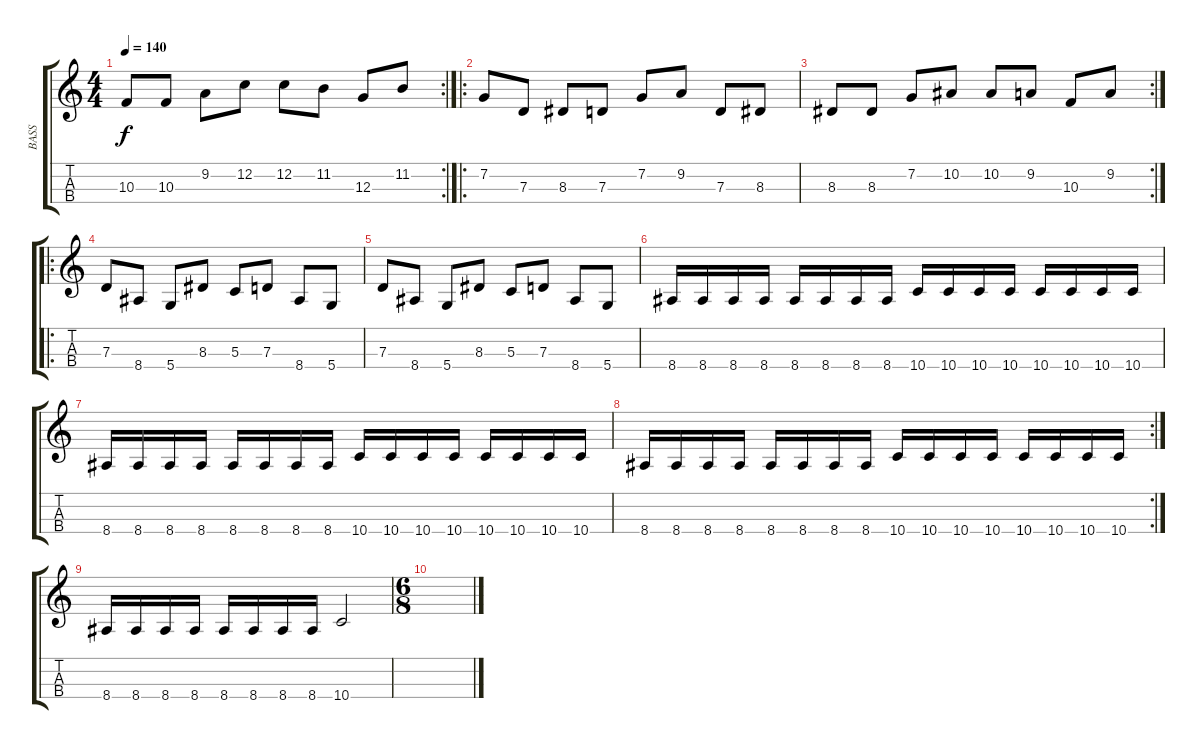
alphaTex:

\track ("BASS" "BASS") {instrument electricbassfinger}
\staff {score tabs}
\tuning (F3 C3 G2 D2) {hide}
\rc 2
\ts (4 4)
\tempo 140
\clef g2
\ks c
10.3.8{dy f} 10.3.8 9.2.8 12.2.8 12.2.8 11.2.8 12.3.8 11.2.8 |
\ro
7.2.8 7.3.8 8.3.8 7.3.8 7.2.8 9.2.8 7.3.8 8.3.8 |
\rc 2
8.3.8 8.3.8 7.2.8 10.2.8 10.2.8 9.2.8 10.3.8 9.2.8 |
\ro
7.3.8 8.4.8 5.4.8 8.3.8 5.3.8 7.3.8 8.4.8 5.4.8 |
7.3.8 8.4.8 5.4.8 8.3.8 5.3.8 7.3.8 8.4.8 5.4.8 |
8.4.16 8.4.16 8.4.16 8.4.16 8.4.16 8.4.16 8.4.16 8.4.16 10.4.16 10.4.16 10.4.16 10.4.16 10.4.16 10.4.16 10.4.16 10.4.16 |
8.4.16 8.4.16 8.4.16 8.4.16 8.4.16 8.4.16 8.4.16 8.4.16 10.4.16 10.4.16 10.4.16 10.4.16 10.4.16 10.4.16 10.4.16 10.4.16 |
\rc 2
8.4.16 8.4.16 8.4.16 8.4.16 8.4.16 8.4.16 8.4.16 8.4.16 10.4.16 10.4.16 10.4.16 10.4.16 10.4.16 10.4.16 10.4.16 10.4.16 |
8.4.16 8.4.16 8.4.16 8.4.16 8.4.16 8.4.16 8.4.16 8.4.16 10.4.2 |
\ts (6 8)
